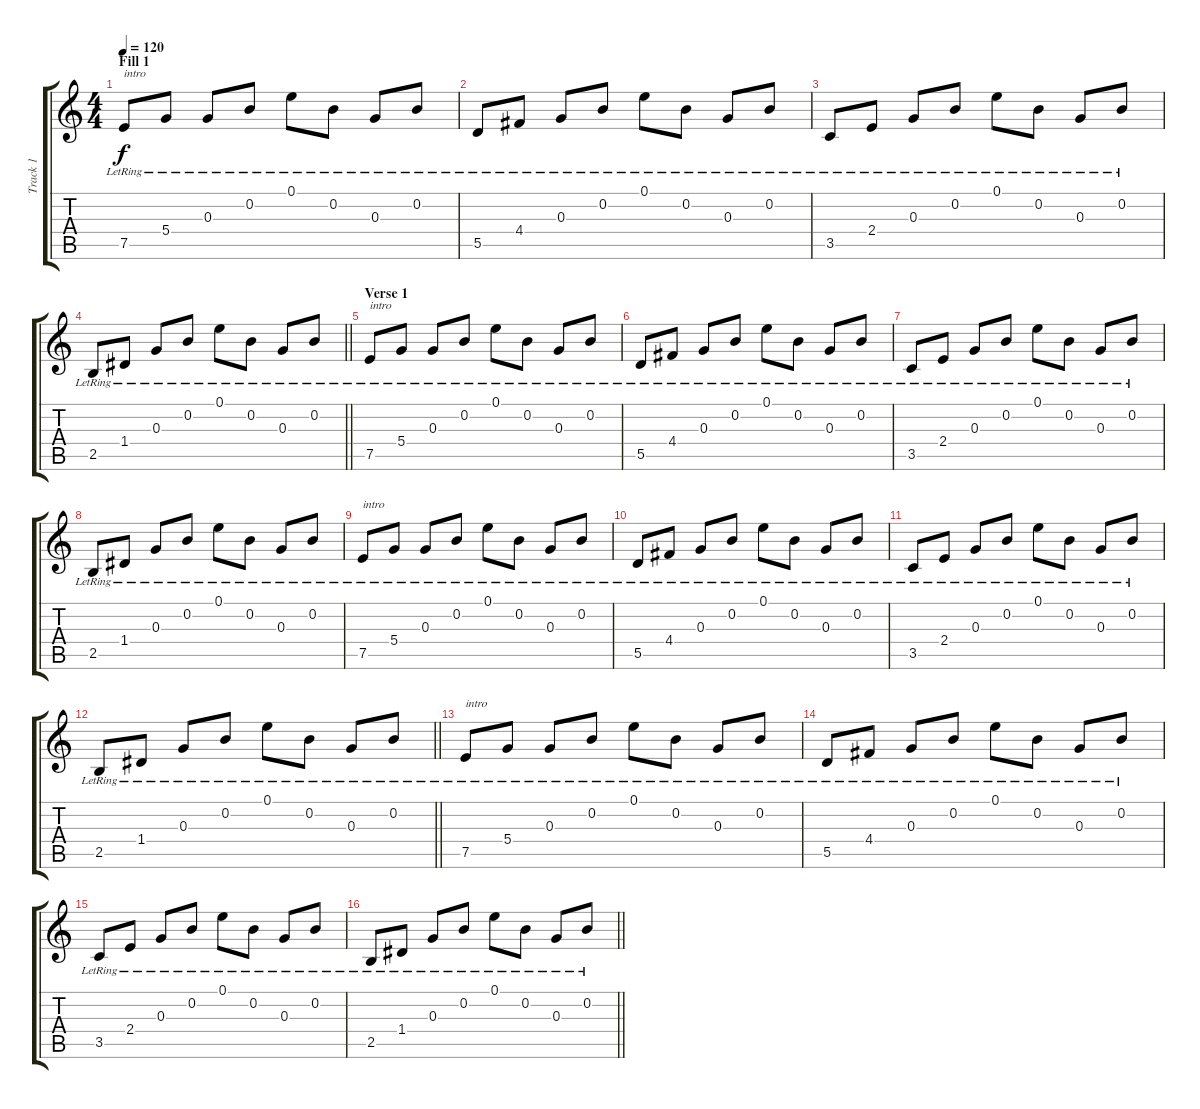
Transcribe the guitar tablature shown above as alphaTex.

\track ("Track 1" "Track 1") {instrument acousticguitarsteel}
\staff {score tabs}
\tuning (E4 B3 G3 D3 A2 E2) {hide}
\ts (4 4)
\section ("" "Fill 1")
\tempo 120
\clef g2
\ks c
7.5{lr}.8{txt "intro" dy f} 5.4{lr}.8 0.3{lr}.8 0.2{lr}.8 0.1{lr}.8 0.2{lr}.8 0.3{lr}.8 0.2{lr}.8 |
5.5{lr}.8 4.4{lr}.8 0.3{lr}.8 0.2{lr}.8 0.1{lr}.8 0.2{lr}.8 0.3{lr}.8 0.2{lr}.8 |
3.5{lr}.8 2.4{lr}.8 0.3{lr}.8 0.2{lr}.8 0.1{lr}.8 0.2{lr}.8 0.3{lr}.8 0.2{lr}.8 |
\barLineRight lightlight
2.5{lr}.8 1.4{lr}.8 0.3{lr}.8 0.2{lr}.8 0.1{lr}.8 0.2{lr}.8 0.3{lr}.8 0.2{lr}.8 |
\section ("" "Verse 1")
7.5{lr}.8{txt "intro"} 5.4{lr}.8 0.3{lr}.8 0.2{lr}.8 0.1{lr}.8 0.2{lr}.8 0.3{lr}.8 0.2{lr}.8 |
5.5{lr}.8 4.4{lr}.8 0.3{lr}.8 0.2{lr}.8 0.1{lr}.8 0.2{lr}.8 0.3{lr}.8 0.2{lr}.8 |
3.5{lr}.8 2.4{lr}.8 0.3{lr}.8 0.2{lr}.8 0.1{lr}.8 0.2{lr}.8 0.3{lr}.8 0.2{lr}.8 |
2.5{lr}.8 1.4{lr}.8 0.3{lr}.8 0.2{lr}.8 0.1{lr}.8 0.2{lr}.8 0.3{lr}.8 0.2{lr}.8 |
7.5{lr}.8{txt "intro"} 5.4{lr}.8 0.3{lr}.8 0.2{lr}.8 0.1{lr}.8 0.2{lr}.8 0.3{lr}.8 0.2{lr}.8 |
5.5{lr}.8 4.4{lr}.8 0.3{lr}.8 0.2{lr}.8 0.1{lr}.8 0.2{lr}.8 0.3{lr}.8 0.2{lr}.8 |
3.5{lr}.8 2.4{lr}.8 0.3{lr}.8 0.2{lr}.8 0.1{lr}.8 0.2{lr}.8 0.3{lr}.8 0.2{lr}.8 |
\barLineRight lightlight
2.5{lr}.8 1.4{lr}.8 0.3{lr}.8 0.2{lr}.8 0.1{lr}.8 0.2{lr}.8 0.3{lr}.8 0.2{lr}.8 |
7.5{lr}.8{txt "intro"} 5.4{lr}.8 0.3{lr}.8 0.2{lr}.8 0.1{lr}.8 0.2{lr}.8 0.3{lr}.8 0.2{lr}.8 |
5.5{lr}.8 4.4{lr}.8 0.3{lr}.8 0.2{lr}.8 0.1{lr}.8 0.2{lr}.8 0.3{lr}.8 0.2{lr}.8 |
3.5{lr}.8 2.4{lr}.8 0.3{lr}.8 0.2{lr}.8 0.1{lr}.8 0.2{lr}.8 0.3{lr}.8 0.2{lr}.8 |
\barLineRight lightlight
2.5{lr}.8 1.4{lr}.8 0.3{lr}.8 0.2{lr}.8 0.1{lr}.8 0.2{lr}.8 0.3{lr}.8 0.2{lr}.8
